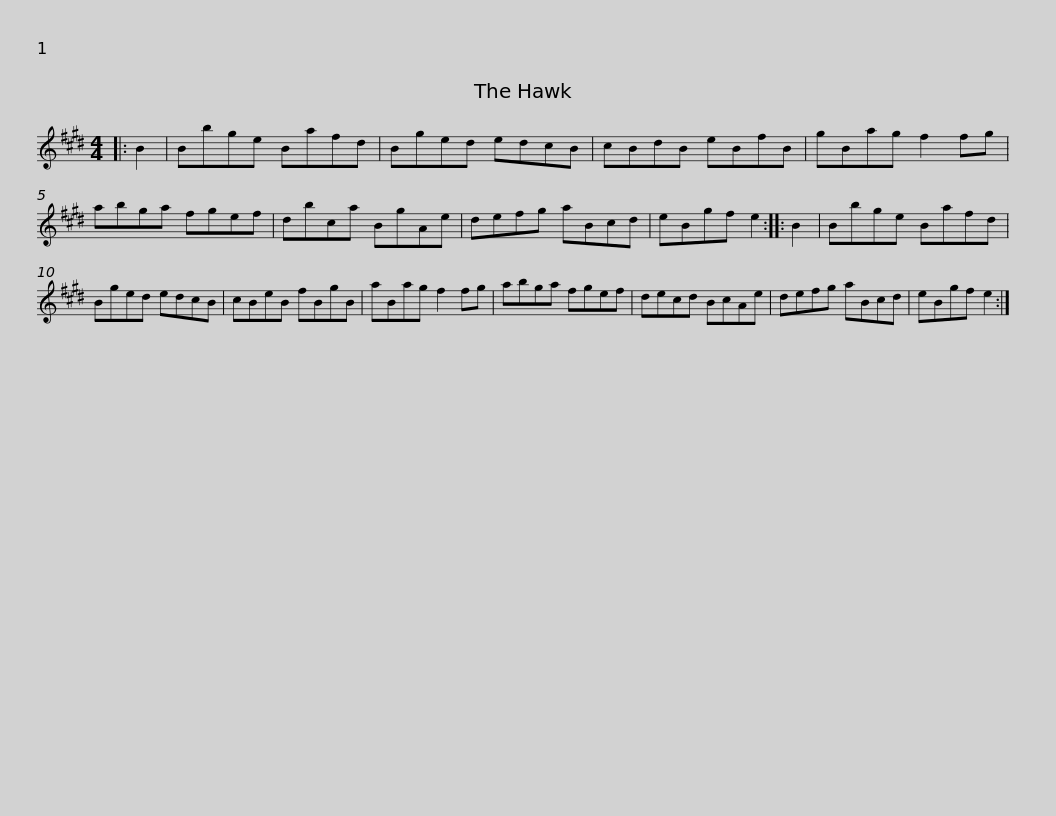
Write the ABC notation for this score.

X:1
L:1/8
M:4/4
I:linebreak $
K:E
V:1 treble
V:1
|: B2 | Bbge Bafd | Bged edcB | cBdB eBfB | gBag f2 fg | %5
 abga fgef |$ dbca BgAe | defg aBcd | eBgf e2 :: B2 | %10
 Bbge Bafd | Bged edcB |$ cBeB fBgB | aBag f2 fg | abga fgef | %15
 decd BcAe | defg aBcd |$ eBgf e2 :| %18
